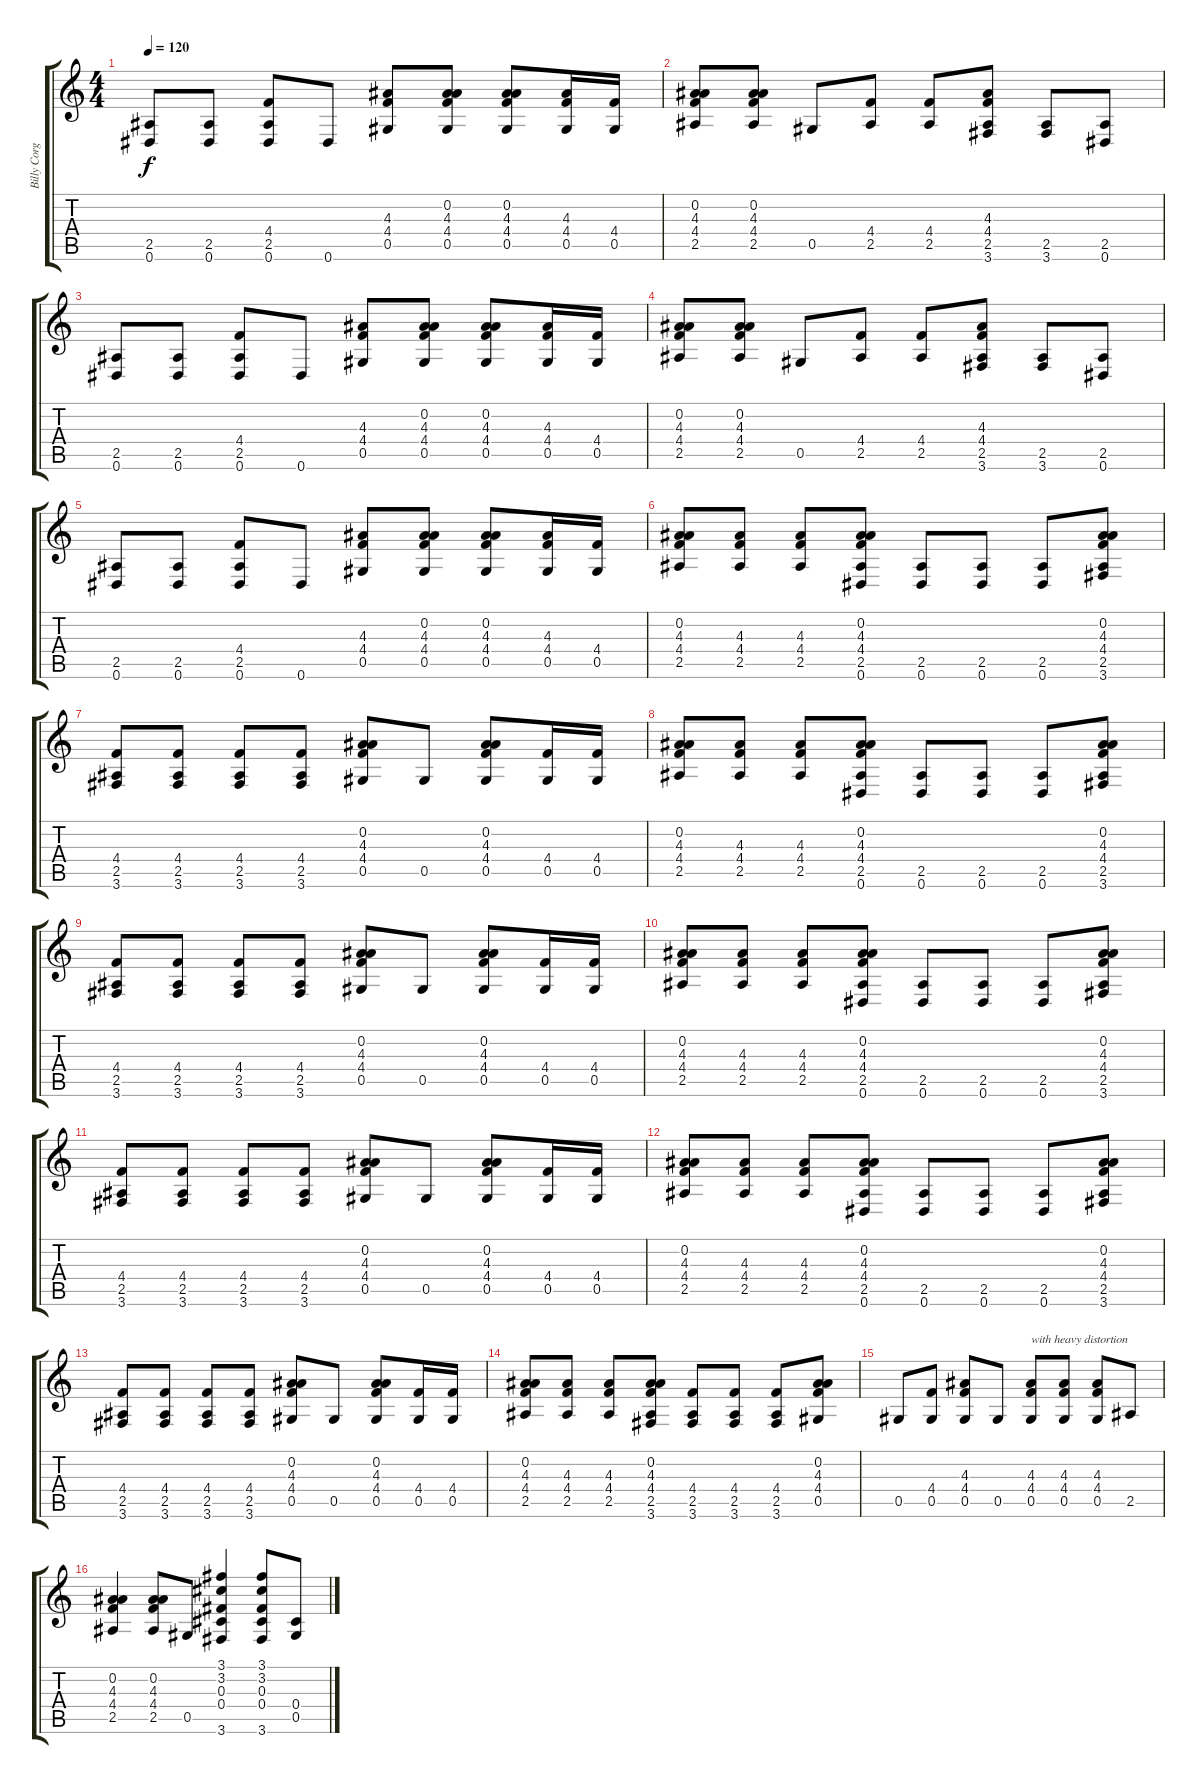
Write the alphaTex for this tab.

\track ("Billy Corgan (Ovd Guitar)" "Billy Corg") {instrument overdrivenguitar}
\staff {score tabs}
\tuning (Eb4 Bb3 Gb3 Db3 Ab2 Eb2) {hide}
\ts (4 4)
\tempo 120
\clef g2
\ks c
(2.5 0.6).8{dy f} (2.5 0.6).8 (4.4 2.5 0.6).8 0.6.8 (4.3 4.4 0.5).8 (0.2 4.3 4.4 0.5).8 (0.2 4.3 4.4 0.5).8 (4.3 4.4 0.5).16 (4.4 0.5).16 |
(0.2 4.3 4.4 2.5).8 (0.2 4.3 4.4 2.5).8 0.5.8 (4.4 2.5).8 (4.4 2.5).8 (4.3 4.4 2.5 3.6).8 (2.5 3.6).8 (2.5 0.6).8 |
(2.5 0.6).8 (2.5 0.6).8 (4.4 2.5 0.6).8 0.6.8 (4.3 4.4 0.5).8 (0.2 4.3 4.4 0.5).8 (0.2 4.3 4.4 0.5).8 (4.3 4.4 0.5).16 (4.4 0.5).16 |
(0.2 4.3 4.4 2.5).8 (0.2 4.3 4.4 2.5).8 0.5.8 (4.4 2.5).8 (4.4 2.5).8 (4.3 4.4 2.5 3.6).8 (2.5 3.6).8 (2.5 0.6).8 |
(2.5 0.6).8 (2.5 0.6).8 (4.4 2.5 0.6).8 0.6.8 (4.3 4.4 0.5).8 (0.2 4.3 4.4 0.5).8 (0.2 4.3 4.4 0.5).8 (4.3 4.4 0.5).16 (4.4 0.5).16 |
(0.2 4.3 4.4 2.5).8 (4.3 4.4 2.5).8 (4.3 4.4 2.5).8 (0.2 4.3 4.4 2.5 0.6).8 (2.5 0.6).8 (2.5 0.6).8 (2.5 0.6).8 (0.2 4.3 4.4 2.5 3.6).8 |
(4.4 2.5 3.6).8 (4.4 2.5 3.6).8 (4.4 2.5 3.6).8 (4.4 2.5 3.6).8 (0.2 4.3 4.4 0.5).8 0.5.8 (0.2 4.3 4.4 0.5).8 (4.4 0.5).16 (4.4 0.5).16 |
(0.2 4.3 4.4 2.5).8 (4.3 4.4 2.5).8 (4.3 4.4 2.5).8 (0.2 4.3 4.4 2.5 0.6).8 (2.5 0.6).8 (2.5 0.6).8 (2.5 0.6).8 (0.2 4.3 4.4 2.5 3.6).8 |
(4.4 2.5 3.6).8 (4.4 2.5 3.6).8 (4.4 2.5 3.6).8 (4.4 2.5 3.6).8 (0.2 4.3 4.4 0.5).8 0.5.8 (0.2 4.3 4.4 0.5).8 (4.4 0.5).16 (4.4 0.5).16 |
(0.2 4.3 4.4 2.5).8 (4.3 4.4 2.5).8 (4.3 4.4 2.5).8 (0.2 4.3 4.4 2.5 0.6).8 (2.5 0.6).8 (2.5 0.6).8 (2.5 0.6).8 (0.2 4.3 4.4 2.5 3.6).8 |
(4.4 2.5 3.6).8 (4.4 2.5 3.6).8 (4.4 2.5 3.6).8 (4.4 2.5 3.6).8 (0.2 4.3 4.4 0.5).8 0.5.8 (0.2 4.3 4.4 0.5).8 (4.4 0.5).16 (4.4 0.5).16 |
(0.2 4.3 4.4 2.5).8 (4.3 4.4 2.5).8 (4.3 4.4 2.5).8 (0.2 4.3 4.4 2.5 0.6).8 (2.5 0.6).8 (2.5 0.6).8 (2.5 0.6).8 (0.2 4.3 4.4 2.5 3.6).8 |
(4.4 2.5 3.6).8 (4.4 2.5 3.6).8 (4.4 2.5 3.6).8 (4.4 2.5 3.6).8 (0.2 4.3 4.4 0.5).8 0.5.8 (0.2 4.3 4.4 0.5).8 (4.4 0.5).16 (4.4 0.5).16 |
(0.2 4.3 4.4 2.5).8 (4.3 4.4 2.5).8 (4.3 4.4 2.5).8 (0.2 4.3 4.4 2.5 3.6).8 (4.4 2.5 3.6).8 (4.4 2.5 3.6).8 (4.4 2.5 3.6).8 (0.2 4.3 4.4 0.5).8 |
0.5.8 (4.4 0.5).8 (4.3 4.4 0.5).8 0.5.8 (4.3 4.4 0.5).8{txt "with heavy distortion"} (4.3 4.4 0.5).8 (4.3 4.4 0.5).8 2.5.8 |
(0.2 4.3 4.4 2.5).4 (0.2 4.3 4.4 2.5).8 0.5.8 (3.1 3.2 0.3 0.4 3.6).4 (3.1 3.2 0.3 0.4 3.6).8 (0.4 0.5).8
